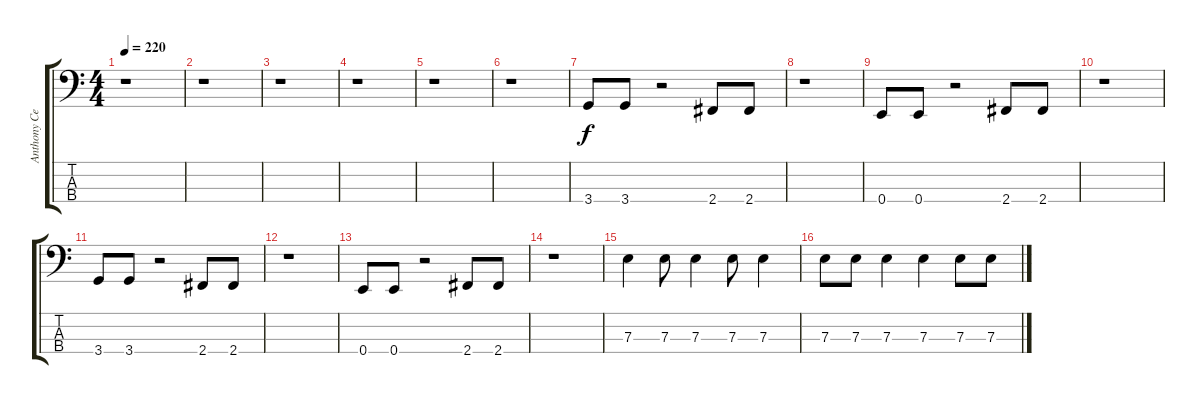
\track ("Anthony Celestino (Bass)" "Anthony Ce") {instrument electricbasspick}
\staff {score tabs}
\tuning (G2 D2 A1 E1) {hide}
\ts (4 4)
\tempo 220
\clef f4
\ks c
r.1{dy f} |
r.1 |
r.1 |
r.1 |
r.1 |
r.1 |
3.4.8 3.4.8 r.2 2.4.8 2.4.8 |
r.1 |
0.4.8 0.4.8 r.2 2.4.8 2.4.8 |
r.1 |
3.4.8 3.4.8 r.2 2.4.8 2.4.8 |
r.1 |
0.4.8 0.4.8 r.2 2.4.8 2.4.8 |
r.1 |
7.3.4 7.3.8 7.3.4 7.3.8 7.3.4 |
7.3.8 7.3.8 7.3.4 7.3.4 7.3.8 7.3.8
